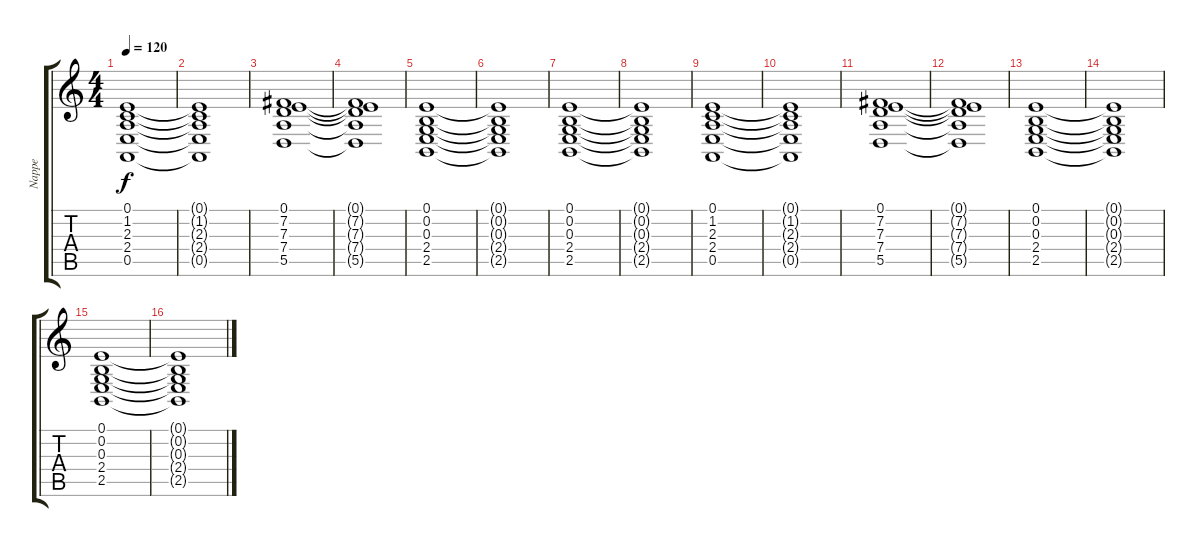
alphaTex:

\track ("Nappe" "Nappe") {instrument stringensemble2}
\staff {score tabs}
\tuning (E4 B3 G3 D3 A2 E2) {hide}
\ts (4 4)
\tempo 120
\clef g2
\ks c
(0.1 1.2 2.3 2.4 0.5).1{dy f} |
(0.1{t} 1.2{t} 2.3{t} 2.4{t} 0.5{t}).1 |
(0.1 7.2 7.3 7.4 5.5).1 |
(0.1{t} 7.2{t} 7.3{t} 7.4{t} 5.5{t}).1 |
(0.1 0.2 0.3 2.4 2.5).1 |
(0.1{t} 0.2{t} 0.3{t} 2.4{t} 2.5{t}).1 |
(0.1 0.2 0.3 2.4 2.5).1 |
(0.1{t} 0.2{t} 0.3{t} 2.4{t} 2.5{t}).1 |
(0.1 1.2 2.3 2.4 0.5).1 |
(0.1{t} 1.2{t} 2.3{t} 2.4{t} 0.5{t}).1 |
(0.1 7.2 7.3 7.4 5.5).1 |
(0.1{t} 7.2{t} 7.3{t} 7.4{t} 5.5{t}).1 |
(0.1 0.2 0.3 2.4 2.5).1 |
(0.1{t} 0.2{t} 0.3{t} 2.4{t} 2.5{t}).1 |
(0.1 0.2 0.3 2.4 2.5).1 |
(0.1{t} 0.2{t} 0.3{t} 2.4{t} 2.5{t}).1
